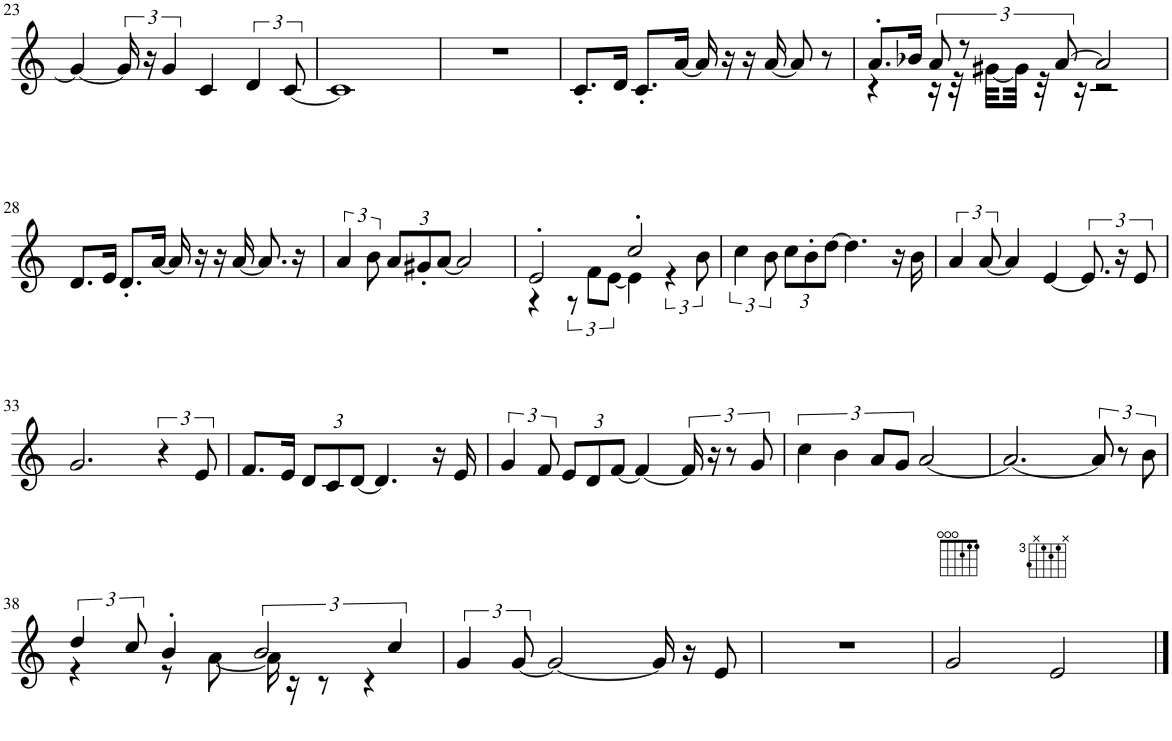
**kern
*part1
*staff1
*I"Piano
*I'Pno.
!!LO:PB:g=z
*clefG2
*k[]
*M4/4
=23
4g/_
24g/]
24r
6g/
4c/
6d/
[12c/
=24
1c]
=25
1r
=26
8.c'/L
16d/Jk
8.c'/L
[16a/Jk
16a/]
16r
16r
[16a/
8a/]
8r
=27
*^
8.a'/L	4r
16b-X/Jk	.
12a/	16r
.	32r
12r	.
.	[32g#X\LLL
.	32g#\JJJ]
.	32r
[12a/	.
.	16r
2a/]	2r
*v	*v
!!LO:LB:g=z
=28
8.d/L
16e/Jk
8.d'/L
[16a/Jk
16a/]
16r
16r
[16a/
8.a/]
16r
=29
6a/
12b\
*Xbrackettup
12a/L
12g#X'/
[12a/J
2a/]
=30
*^
2e'/	4r
*	*brackettup
.	12r
.	12f\L
.	[12e\J
2cc'/	4e\]
.	6r
.	12b\
*v	*v
=31
6cc\
12b\
*Xbrackettup
12cc\L
12b'\
[12dd\J
4.dd\]
16r
16b\
=32
*brackettup
6a/
[12a/
4a/]
[4e/
12.e/]
24r
12e/
!!LO:LB:g=z
=33
2.g/
6r
12e/
=34
8.f/L
16e/Jk
*Xbrackettup
12d/L
12c/
[12d/J
4.d/]
16r
16e/
=35
*brackettup
6g/
12f/
*Xbrackettup
12e/L
12d/
[12f/J
4f/_
*brackettup
24f/]
24r
12r
12g/
=36
6cc\
6b\
12a/L
12g/J
[2a/
=37
2.a/_
12a/]
12r
12b\
!!LO:LB:g=z
=38
*^
6dd/	4r
12cc/	.
4b'/	8r
.	[8a\
3b/	16a\]
.	16r
.	8r
.	4r
6cc/	.
*v	*v
=39
6g/
[12g/
2g/_
16g/]
16r
8e/
=40
1r
=41
2g/
2e/
==
*-
